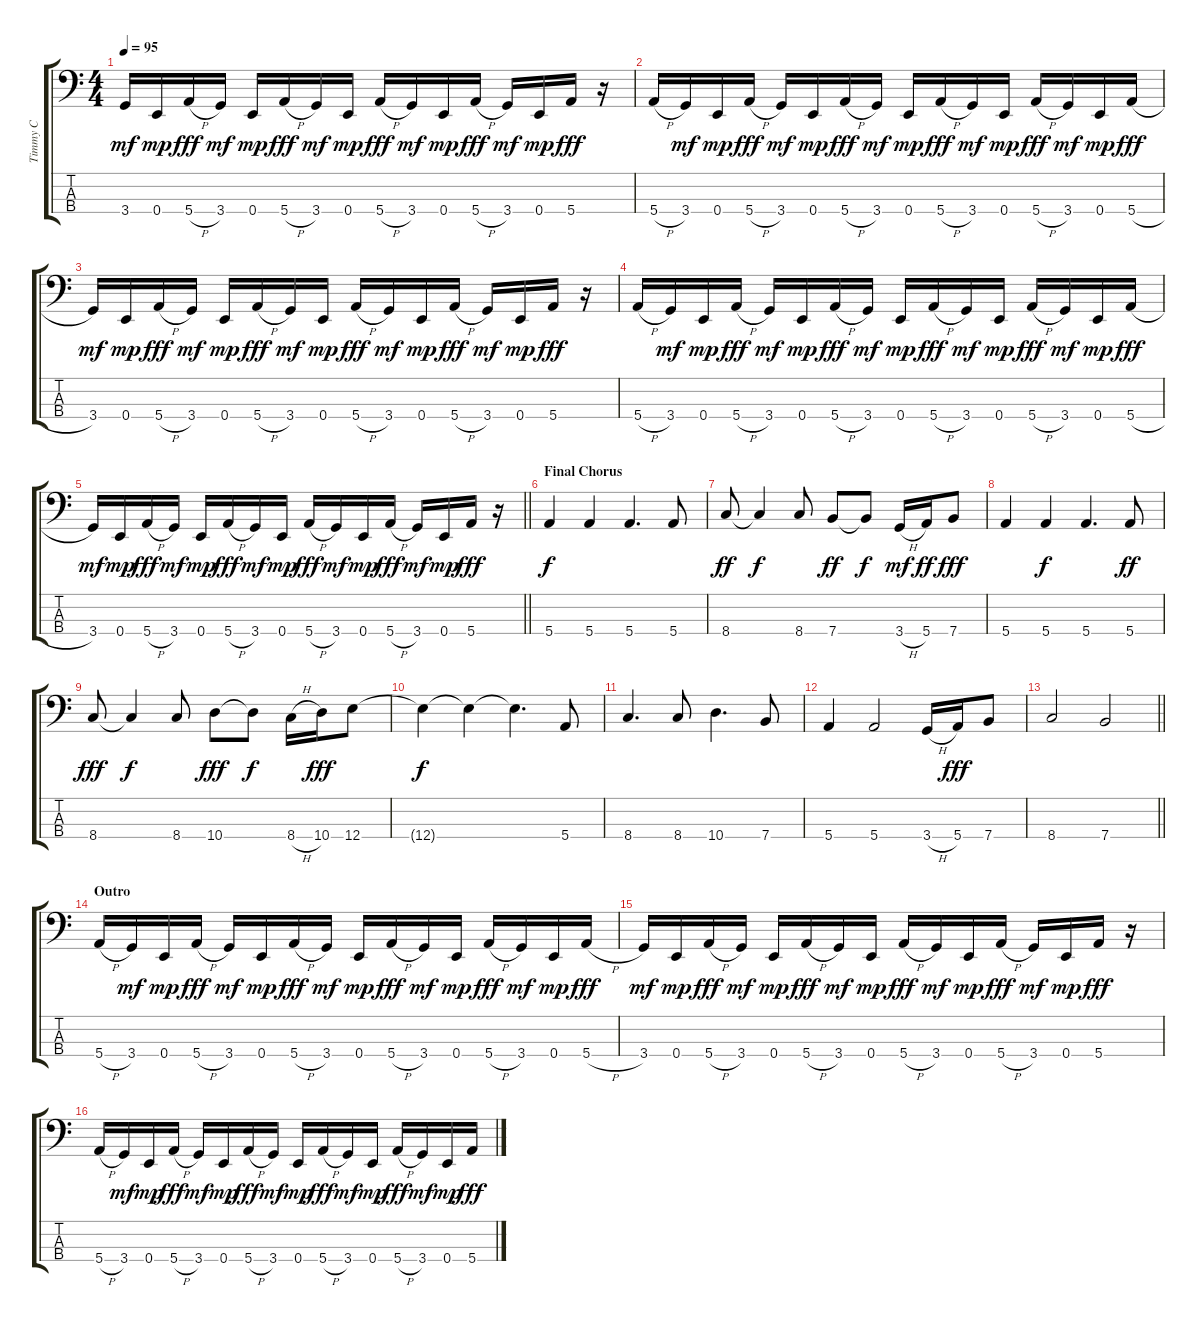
\track ("Timmy C" "Timmy C") {instrument electricbassfinger}
\staff {score tabs}
\tuning (G2 D2 A1 E1) {hide}
\ts (4 4)
\tempo 95
\clef f4
\ks c
3.4.16{dy mf} 0.4.16{dy mp} 5.4{h}.16{dy fff} 3.4.16{dy mf} 0.4.16{dy mp} 5.4{h}.16{dy fff} 3.4.16{dy mf} 0.4.16{dy mp} 5.4{h}.16{dy fff} 3.4.16{dy mf} 0.4.16{dy mp} 5.4{h}.16{dy fff} 3.4.16{dy mf} 0.4.16{dy mp} 5.4.16{dy fff} r.16 |
5.4{h}.16 3.4.16{dy mf} 0.4.16{dy mp} 5.4{h}.16{dy fff} 3.4.16{dy mf} 0.4.16{dy mp} 5.4{h}.16{dy fff} 3.4.16{dy mf} 0.4.16{dy mp} 5.4{h}.16{dy fff} 3.4.16{dy mf} 0.4.16{dy mp} 5.4{h}.16{dy fff} 3.4.16{dy mf} 0.4.16{dy mp} 5.4{h}.16{dy fff} |
3.4.16{dy mf} 0.4.16{dy mp} 5.4{h}.16{dy fff} 3.4.16{dy mf} 0.4.16{dy mp} 5.4{h}.16{dy fff} 3.4.16{dy mf} 0.4.16{dy mp} 5.4{h}.16{dy fff} 3.4.16{dy mf} 0.4.16{dy mp} 5.4{h}.16{dy fff} 3.4.16{dy mf} 0.4.16{dy mp} 5.4.16{dy fff} r.16 |
5.4{h}.16 3.4.16{dy mf} 0.4.16{dy mp} 5.4{h}.16{dy fff} 3.4.16{dy mf} 0.4.16{dy mp} 5.4{h}.16{dy fff} 3.4.16{dy mf} 0.4.16{dy mp} 5.4{h}.16{dy fff} 3.4.16{dy mf} 0.4.16{dy mp} 5.4{h}.16{dy fff} 3.4.16{dy mf} 0.4.16{dy mp} 5.4{h}.16{dy fff} |
\barLineRight lightlight
3.4.16{dy mf} 0.4.16{dy mp} 5.4{h}.16{dy fff} 3.4.16{dy mf} 0.4.16{dy mp} 5.4{h}.16{dy fff} 3.4.16{dy mf} 0.4.16{dy mp} 5.4{h}.16{dy fff} 3.4.16{dy mf} 0.4.16{dy mp} 5.4{h}.16{dy fff} 3.4.16{dy mf} 0.4.16{dy mp} 5.4.16{dy fff} r.16 |
\section ("" "Final Chorus")
5.4.4{dy f} 5.4.4 5.4.4{d} 5.4.8 |
8.4.8{dy ff} 8.4{t}.4{dy f} 8.4.8 7.4.8{dy ff} 7.4{t}.8{dy f} 3.4{h}.16{dy mf} 5.4.16{dy ff} 7.4.8{dy fff} |
5.4.4 5.4.4{dy f} 5.4.4{d} 5.4.8{dy ff} |
8.4.8{dy fff} 8.4{t}.4{dy f} 8.4.8 10.4.8{dy fff} 10.4{t}.8{dy f} 8.4{h}.16 10.4.16{dy fff} 12.4.8 |
12.4{t}.4{dy f} 12.4{t}.4 12.4{t}.4{d} 5.4.8 |
8.4.4{d} 8.4.8 10.4.4{d} 7.4.8 |
5.4.4 5.4.2 3.4{h}.16 5.4.16{dy fff} 7.4.8 |
\barLineRight lightlight
8.4.2 7.4.2 |
\section ("" "Outro")
5.4{h}.16 3.4.16{dy mf} 0.4.16{dy mp} 5.4{h}.16{dy fff} 3.4.16{dy mf} 0.4.16{dy mp} 5.4{h}.16{dy fff} 3.4.16{dy mf} 0.4.16{dy mp} 5.4{h}.16{dy fff} 3.4.16{dy mf} 0.4.16{dy mp} 5.4{h}.16{dy fff} 3.4.16{dy mf} 0.4.16{dy mp} 5.4{h}.16{dy fff} |
3.4.16{dy mf} 0.4.16{dy mp} 5.4{h}.16{dy fff} 3.4.16{dy mf} 0.4.16{dy mp} 5.4{h}.16{dy fff} 3.4.16{dy mf} 0.4.16{dy mp} 5.4{h}.16{dy fff} 3.4.16{dy mf} 0.4.16{dy mp} 5.4{h}.16{dy fff} 3.4.16{dy mf} 0.4.16{dy mp} 5.4.16{dy fff} r.16 |
5.4{h}.16 3.4.16{dy mf} 0.4.16{dy mp} 5.4{h}.16{dy fff} 3.4.16{dy mf} 0.4.16{dy mp} 5.4{h}.16{dy fff} 3.4.16{dy mf} 0.4.16{dy mp} 5.4{h}.16{dy fff} 3.4.16{dy mf} 0.4.16{dy mp} 5.4{h}.16{dy fff} 3.4.16{dy mf} 0.4.16{dy mp} 5.4{h}.16{dy fff}
